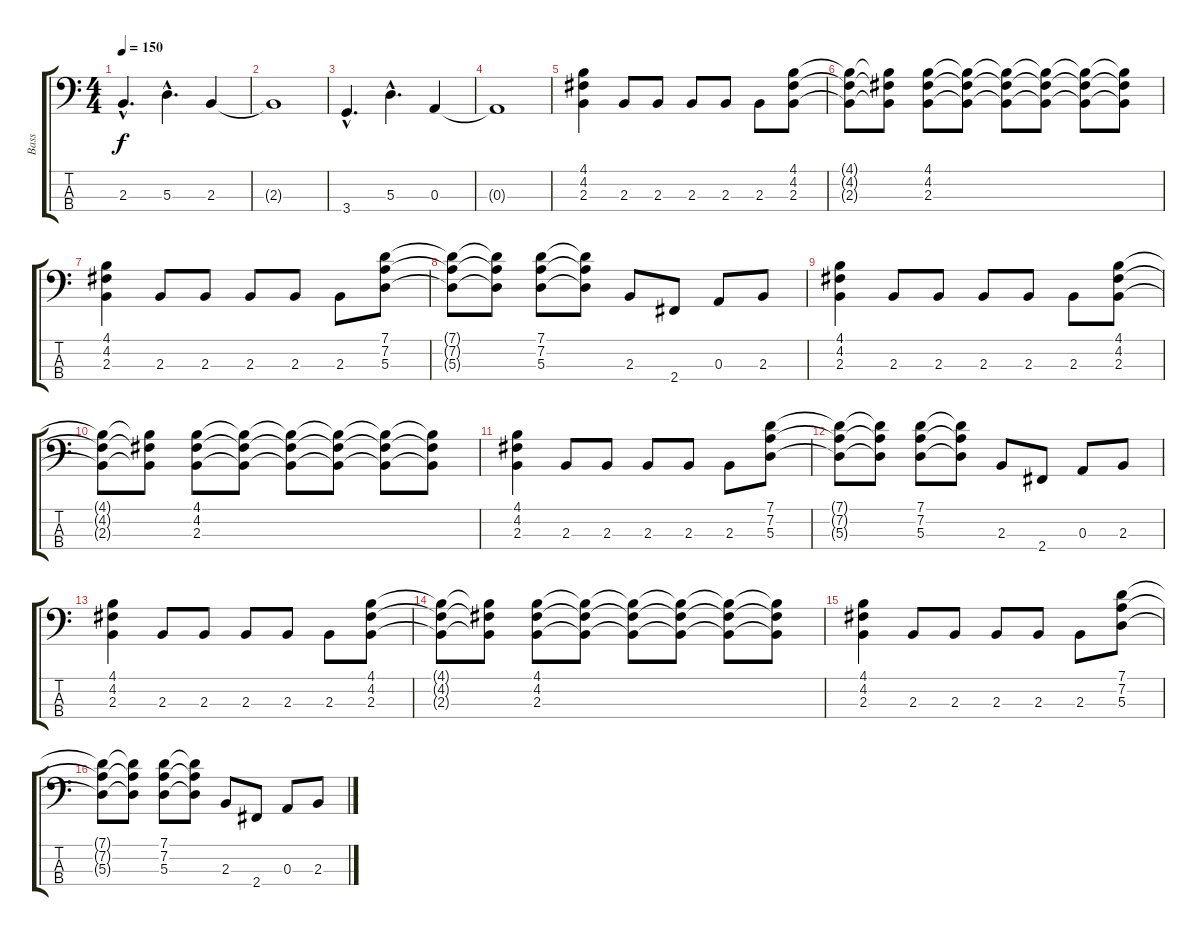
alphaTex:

\track ("Bass" "Bass") {instrument acousticbass}
\staff {score tabs}
\tuning (G2 D2 A1 E1) {hide}
\ts (4 4)
\tempo 150
\clef f4
\ks c
2.3{hac}.4{d dy f} 5.3{hac}.4{d} 2.3.4 |
2.3{t}.1 |
3.4{hac}.4{d} 5.3{hac}.4{d} 0.3.4 |
0.3{t}.1 |
(4.1 4.2 2.3).4 2.3.8 2.3.8 2.3.8 2.3.8 2.3.8 (4.1 4.2 2.3).8 |
(4.1{t} 4.2{t} 2.3{t}).8 (4.1{t} 4.2{t} 2.3{t}).8 (4.1 4.2 2.3).8 (4.1{t} 4.2{t} 2.3{t}).8 (4.1{t} 4.2{t} 2.3{t}).8 (4.1{t} 4.2{t} 2.3{t}).8 (4.1{t} 4.2{t} 2.3{t}).8 (4.1{t} 4.2{t} 2.3{t}).8 |
(4.1 4.2 2.3).4 2.3.8 2.3.8 2.3.8 2.3.8 2.3.8 (7.1 7.2 5.3).8 |
(7.1{t} 7.2{t} 5.3{t}).8 (7.1{t} 7.2{t} 5.3{t}).8 (7.1 7.2 5.3).8 (7.1{t} 7.2{t} 5.3{t}).8 2.3.8 2.4.8 0.3.8 2.3.8 |
(4.1 4.2 2.3).4 2.3.8 2.3.8 2.3.8 2.3.8 2.3.8 (4.1 4.2 2.3).8 |
(4.1{t} 4.2{t} 2.3{t}).8 (4.1{t} 4.2{t} 2.3{t}).8 (4.1 4.2 2.3).8 (4.1{t} 4.2{t} 2.3{t}).8 (4.1{t} 4.2{t} 2.3{t}).8 (4.1{t} 4.2{t} 2.3{t}).8 (4.1{t} 4.2{t} 2.3{t}).8 (4.1{t} 4.2{t} 2.3{t}).8 |
(4.1 4.2 2.3).4 2.3.8 2.3.8 2.3.8 2.3.8 2.3.8 (7.1 7.2 5.3).8 |
(7.1{t} 7.2{t} 5.3{t}).8 (7.1{t} 7.2{t} 5.3{t}).8 (7.1 7.2 5.3).8 (7.1{t} 7.2{t} 5.3{t}).8 2.3.8 2.4.8 0.3.8 2.3.8 |
(4.1 4.2 2.3).4 2.3.8 2.3.8 2.3.8 2.3.8 2.3.8 (4.1 4.2 2.3).8 |
(4.1{t} 4.2{t} 2.3{t}).8 (4.1{t} 4.2{t} 2.3{t}).8 (4.1 4.2 2.3).8 (4.1{t} 4.2{t} 2.3{t}).8 (4.1{t} 4.2{t} 2.3{t}).8 (4.1{t} 4.2{t} 2.3{t}).8 (4.1{t} 4.2{t} 2.3{t}).8 (4.1{t} 4.2{t} 2.3{t}).8 |
(4.1 4.2 2.3).4 2.3.8 2.3.8 2.3.8 2.3.8 2.3.8 (7.1 7.2 5.3).8 |
(7.1{t} 7.2{t} 5.3{t}).8 (7.1{t} 7.2{t} 5.3{t}).8 (7.1 7.2 5.3).8 (7.1{t} 7.2{t} 5.3{t}).8 2.3.8 2.4.8 0.3.8 2.3.8
